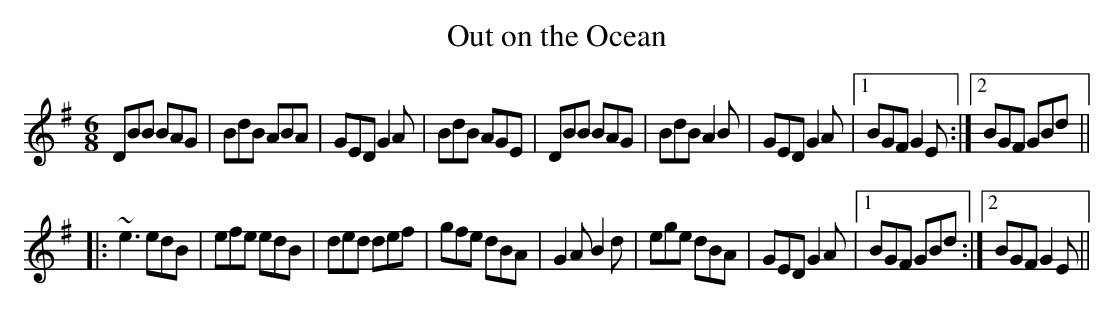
X:1
T:Out on the Ocean
M:6/8
K:G
DBB BAG|BdB ABA|GED G2A|BdB AGE|DBB BAG|BdB A2B|GED G2A|1 BGF G2E:|2 BGF GBd||
|:~e3 edB|efe edB|ded def|gfe dBA|G2A B2d|ege dBA|GED G2A|1 BGF GBd:|2 BGF G2E||
